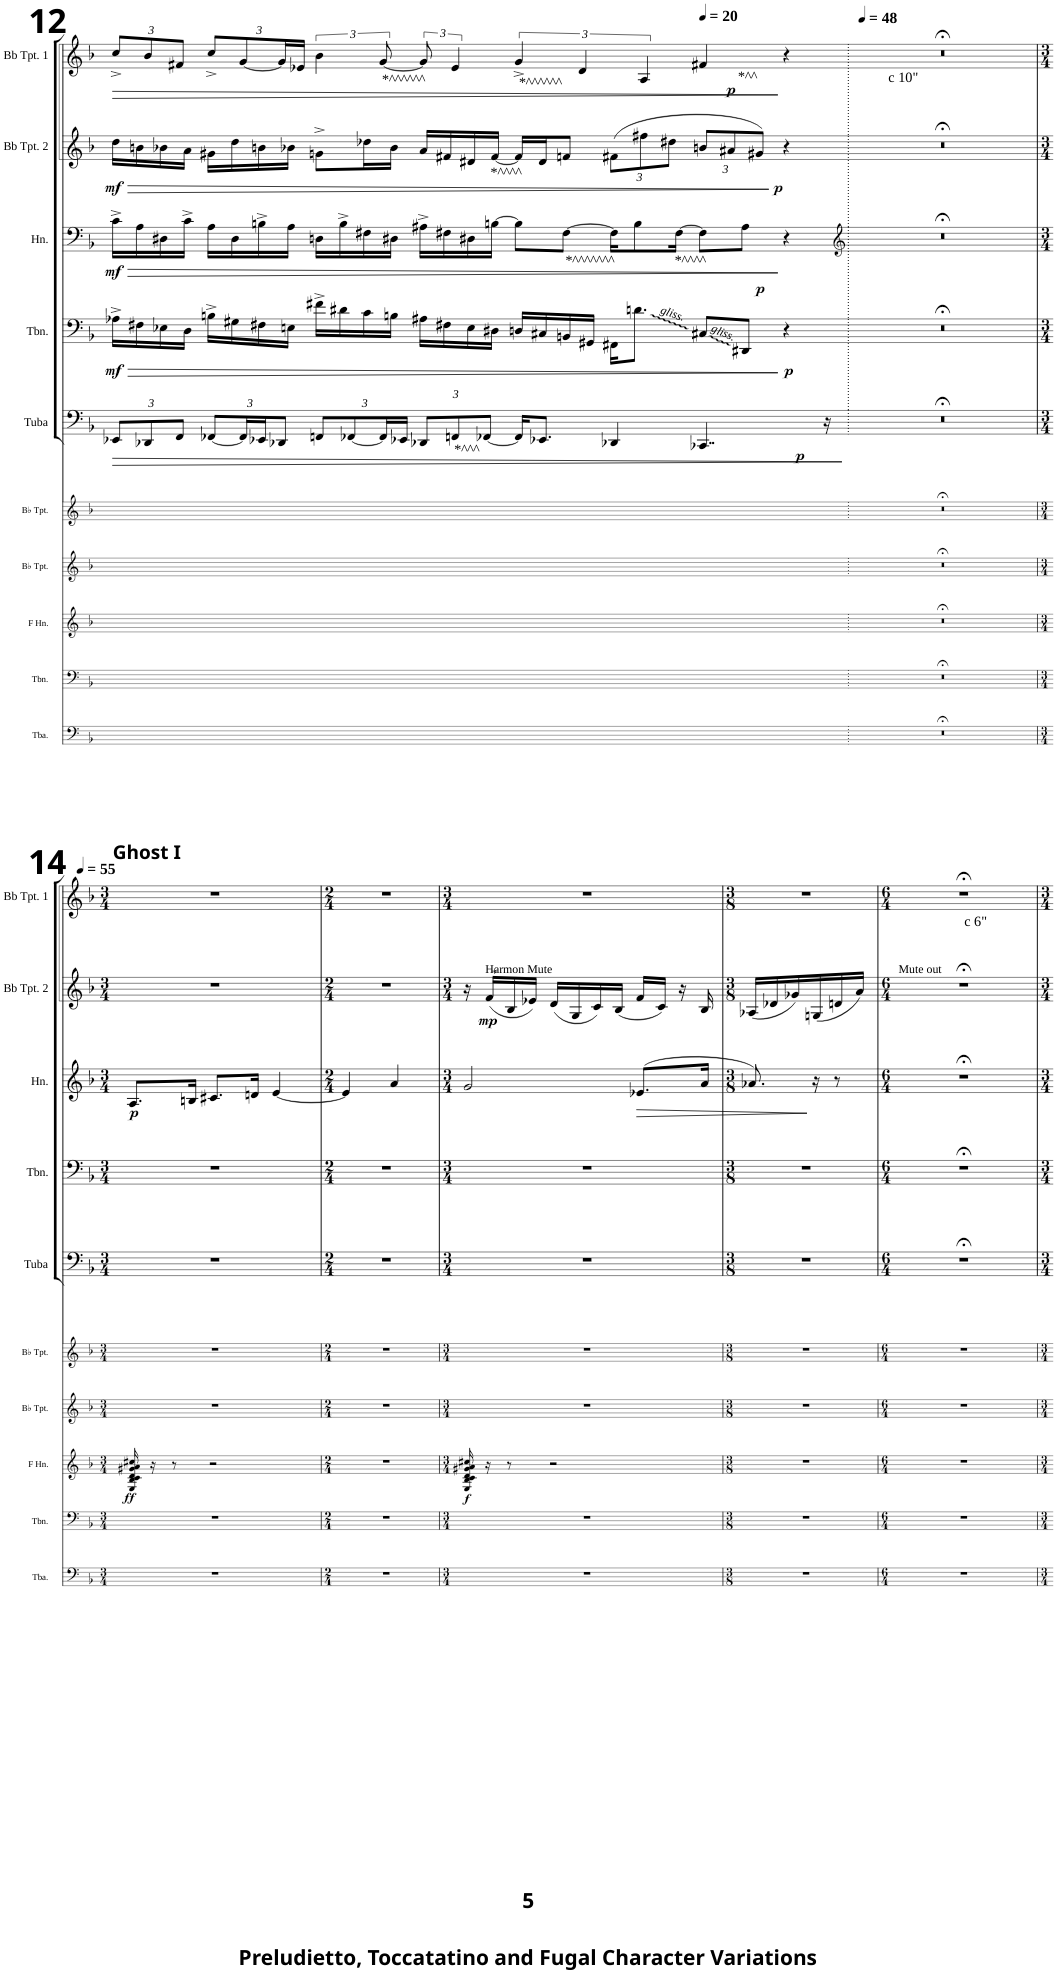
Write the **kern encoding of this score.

**kern	**kern	**kern	**dynam	**kern	**kern	**kern	**dynam	**kern	**dynam	**kern	**dynam	**kern	**dynam	**kern	**dynam
*part10	*part9	*part8	*part8	*part7	*part6	*part5	*part5	*part4	*part4	*part3	*part3	*part2	*part2	*part1	*part1
*staff10	*staff9	*staff8	*staff8	*staff7	*staff6	*staff5	*staff5	*staff4	*staff4	*staff3	*staff3	*staff2	*staff2	*staff1	*staff1
*I"Tuba	*I"Trombone	*I"Horn in F	*	*I"Bb Trumpet	*I"Bb Trumpet	*I"Tuba	*	*I"Trombone	*	*I"Horn in F	*	*I"Trumpet in Bb 2	*	*I"Trumpet in Bb 1	*
*I'Tba.	*I'Tbn.	*	*	*I'Bb Tpt.	*I'Bb Tpt.	*I'Tuba	*	*I'Tbn.	*	*I'Hn.	*	*	*	*	*
!!LO:PB:g=z
*clefF4	*clefF4	*clefG2	*	*clefG2	*clefG2	*clefF4	*	*clefF4	*	*clefF4	*	*clefG2	*	*clefG2	*
*	*	*ITrd4c7	*	*ITrd1c2	*ITrd1c2	*	*	*	*	*ITrd4c7	*	*ITrd1c2	*	*ITrd1c2	*
*k[b-]	*k[b-]	*k[b-]	*	*k[b-]	*k[b-]	*k[b-]	*	*k[b-]	*	*k[b-]	*	*k[b-]	*	*k[b-]	*
*M8/4	*M8/4	*M8/4	*	*M8/4	*M8/4	*M8/4	*	*M8/4	*	*M8/4	*	*M8/4	*	*M8/4	*
*	*	*	*	*	*	*Xbrackettup	*	*	*	*	*	*	*	*	*
=12	=12	=12	=12	=12	=12	=12	=12	=12	=12	=12	=12	=12	=12	=12	=12
!	!	!	!	!	!	!	!LO:HP:b	!	!LO:HP:b	!	!LO:HP:b	!	!LO:HP:b	!	!
*	*	*	*	*	*	*	*	*	*	*	*	*	*	*Xbrackettup	*
!	!	!	!	!	!	!	!	!	!LO:DY:n=1:b	!	!LO:DY:n=1:b	!	!LO:DY:n=1:b	!	!LO:HP:b
0ryy	0ryy	0ryy	.	0ryy	0ryy	12EE-X/L	>	16A-X^\LL	> mf	16c^\LL	> mf	16dd\LL	> mf	12cc^/L	>
.	.	.	.	.	.	.	.	16F#X\	.	16A\	.	16bn\	.	.	.
.	.	.	.	.	.	12DD-X/	.	.	.	.	.	.	.	12b-/	.
.	.	.	.	.	.	.	.	16E-X\	.	16D#X\	.	16b-X\	.	.	.
.	.	.	.	.	.	12FF/J	.	.	.	.	.	.	.	12f#X/J	.
.	.	.	.	.	.	.	.	16D\JJ	.	16c^\JJ	.	16a\JJ	.	.	.
.	.	.	.	.	.	[12FF-X/L	.	16Bn^\LL	.	16A\LL	.	16g#X\LL	.	12cc^/L	.
.	.	.	.	.	.	.	.	16G#X\	.	16D#\	.	16dd\	.	.	.
.	.	.	.	.	.	24FF-/L]	.	.	.	.	.	.	.	[12g/	.
.	.	.	.	.	.	24EE-X/J	.	16F#X\	.	16Bn^\	.	16bn\	.	.	.
.	.	.	.	.	.	12DD-X/J	.	.	.	.	.	.	.	24g/L]	.
.	.	.	.	.	.	.	.	16En\JJ	.	16A\JJ	.	16b-X\JJ	.	.	.
.	.	.	.	.	.	.	.	.	.	.	.	.	.	24e-X/JJ	.
*	*	*	*	*	*	*	*	*	*	*	*	*	*	*brackettup	*
.	.	.	.	.	.	12FFn/L	.	16f#X^\LL	.	16Dn\LL	.	8gn^\L	.	6b-\	.
.	.	.	.	.	.	.	.	16d#X\	.	16B^\	.	.	.	.	.
.	.	.	.	.	.	[12FF-X/	.	.	.	.	.	.	.	.	.
.	.	.	.	.	.	.	.	16c\	.	16F#X\	.	16dd-X\L	.	.	.
!	!	!	!	!	!	!	!	!	!	!	!	!	!	!LO:TX:b:i:t=*^^^^^^	!
.	.	.	.	.	.	24FF-/L]	.	.	.	.	.	.	.	[12g/	.
.	.	.	.	.	.	.	.	16Bn\JJ	.	16D#X\JJ	.	16b-\JJ	.	.	.
.	.	.	.	.	.	24EE-X/JJ	.	.	.	.	.	.	.	.	.
.	.	.	.	.	.	12DD-X/L	.	16A#X\LL	.	16A#X^\LL	.	16a/LL	.	12g/]	.
.	.	.	.	.	.	.	.	16F#X\	.	16F#X\	.	16f#X/	.	.	.
!	!	!	!	!	!	!LO:TX:b:i:t=*^^^	!	!	!	!	!	!	!	!	!
.	.	.	.	.	.	12FFn/	.	.	.	.	.	.	.	6e-/	.
.	.	.	.	.	.	.	.	16E\	.	16D#X\	.	16d#X/	.	.	.
.	.	.	.	.	.	[12FF-X/J	.	.	.	.	.	.	.	.	.
!	!	!	!	!	!	!	!	!	!	!	!	!LO:TX:b:i:t=*^^^^	!	!	!
.	.	.	.	.	.	.	.	16D#X\JJ	.	[16Bn\JJ	.	[16f#/JJ	.	.	.
!	!	!	!	!	!	!	!	!	!	!	!	!	!	!LO:TX:b:i:t=*^^^^^^	!
.	.	.	.	.	.	16FF-/KL]	.	16Dn/LL	.	8B\L]	.	16f#/LL]	.	6g^/	.
.	.	.	.	.	.	8.EE-X/J	.	16C#X/	.	.	.	16d#/J	.	.	.
!	!	!	!	!	!	!	!	!	!	!LO:TX:b:i:t=*^^^^^^^	!	!	!	!	!
.	.	.	.	.	.	.	.	16BBn/	.	[8F#\J	.	8fn/J	.	.	.
.	.	.	.	.	.	.	.	.	.	.	.	.	.	6d/	.
.	.	.	.	.	.	.	.	16GG#X/JJ	.	.	.	.	.	.	.
*	*	*	*	*	*	*	*	*	*	*	*	*Xbrackettup	*	*	*
.	.	.	.	.	.	4DD-X/	.	16FF#X\KL	.	16F#\KL]	.	(12f#X\L	.	.	.
.	.	.	.	.	.	.	.	8.dn\J	.	8B\	.	.	.	.	.
.	.	.	.	.	.	.	.	.	.	.	.	12ff#X\	.	6A/	.
.	.	.	.	.	.	.	.	.	.	.	.	12dd#X\J	.	.	.
!	!	!	!	!	!	!	!	!	!	!LO:TX:b:i:t=*^^^^	!	!	!	!	!
.	.	.	.	.	.	.	.	.	.	[16F#\Jk	.	.	.	.	.
*	*	*	*	*	*	*	*	*	*	*	*	*	*	*MM20	*
!	!	!	!	!	!	!	!	!	!	!	!	!	!	!LO:TX:b:i:t=*^^	!
!	!	!	!	!	!	!	!LO:DY:b	!	!	!	!	!	!	!	!LO:DY:b
.	.	.	.	.	.	4..CC-X/	p	8C#X/L	.	8F#\L]	.	12bn/L	.	4f#X/	p
.	.	.	.	.	.	.	.	.	.	.	.	12a#X/	.	.	.
!	!	!	!	!	!	!	!	!	!	!	!LO:DY:n=2:b	!	!	!	!
.	.	.	.	.	.	.	.	8DD#X/J	.	8A#\J	p	.	.	.	.
.	.	.	.	.	.	.	.	.	.	.	.	12g#X/J)	.	.	.
!	!	!	!	!	!	!	!	!	!LO:DY:n=2:b	!	!	!	!LO:DY:n=2:b	!	!
.	.	.	.	.	.	.	.	4r	] p	4r	]	4r	] p	4r	]
.	.	.	.	.	.	16r	.	.	.	.	.	.	.	.	.
.	.	.	.	.	.	.	]	.	.	.	.	.	.	.	.
=13.	=13.	=13.	=13.	=13.	=13.	=13.	=13.	=13.	=13.	=13.	=13.	=13.	=13.	=13.	=13.
*	*	*	*	*	*	*	*	*	*	*clefG2	*	*	*	*	*
*	*	*	*	*	*	*	*	*	*	*	*	*	*	*MM48	*
!	!	!	!	!	!	!	!	!	!	!	!	!	!	!LO:TX:a:t=c 10"	!
0r;<	0r;<	0r;<	.	0r;<	0r;<	0r;<	.	0r;<	.	0r;<	.	0r;<	.	0r;<	.
!!LO:LB:g=z
=14	=14	=14	=14	=14	=14	=14	=14	=14	=14	=14	=14	=14	=14	=14	=14
*M3/4	*M3/4	*M3/4	*	*M3/4	*M3/4	*M3/4	*	*M3/4	*	*M3/4	*	*M3/4	*	*M3/4	*
*	*	*	*	*	*	*	*	*	*	*	*	*	*	*MM55	*
!	!	!	!	!	!	!	!	!	!	!	!	!	!	!LO:TX:a:B:t=Ghost I	!
!	!	!	!LO:DY:b	!	!	!	!	!	!	!	!LO:DY:b	!	!	!	!
2.r	2.r	16E/ 16B-/ 16c/ 16d/ 16g#X/ 16a/ 16cc#X/	ff	2.r	2.r	2.r	.	2.r	.	8.A/L	p	2.r	.	2.r	.
.	.	16r	.	.	.	.	.	.	.	.	.	.	.	.	.
.	.	8r	.	.	.	.	.	.	.	.	.	.	.	.	.
.	.	.	.	.	.	.	.	.	.	16Bn/Jk	.	.	.	.	.
.	.	2r	.	.	.	.	.	.	.	8.c#X/L	.	.	.	.	.
.	.	.	.	.	.	.	.	.	.	16dn/Jk	.	.	.	.	.
.	.	.	.	.	.	.	.	.	.	[4e/	.	.	.	.	.
=15	=15	=15	=15	=15	=15	=15	=15	=15	=15	=15	=15	=15	=15	=15	=15
*M2/4	*M2/4	*M2/4	*	*M2/4	*M2/4	*M2/4	*	*M2/4	*	*M2/4	*	*M2/4	*	*M2/4	*
2r	2r	2r	.	2r	2r	2r	.	2r	.	4e/]	.	2r	.	2r	.
.	.	.	.	.	.	.	.	.	.	4a/	.	.	.	.	.
=16	=16	=16	=16	=16	=16	=16	=16	=16	=16	=16	=16	=16	=16	=16	=16
*M3/4	*M3/4	*M3/4	*	*M3/4	*M3/4	*M3/4	*	*M3/4	*	*M3/4	*	*M3/4	*	*M3/4	*
!	!	!	!LO:DY:b	!	!	!	!	!	!	!	!	!	!	!	!
2.r	2.r	16E/ 16B-/ 16c/ 16d/ 16g#X/ 16a/ 16cc#X/	f	2.r	2.r	2.r	.	2.r	.	2g/	.	16r	.	2.r	.
!	!	!	!	!	!	!	!	!	!	!	!	!LO:TX:a:t=+	!	!	!
!	!	!	!	!	!	!	!	!	!	!	!	!LO:TX:a:t=Harmon Mute	!	!	!
!	!	!	!	!	!	!	!	!	!	!	!	!	!LO:DY:b	!	!
.	.	16r	.	.	.	.	.	.	.	.	.	(16f/LL	mp	.	.
.	.	8r	.	.	.	.	.	.	.	.	.	16B-/	.	.	.
.	.	.	.	.	.	.	.	.	.	.	.	16e-X/JJ)	.	.	.
.	.	2r	.	.	.	.	.	.	.	.	.	(16d/LL	.	.	.
.	.	.	.	.	.	.	.	.	.	.	.	16G/	.	.	.
.	.	.	.	.	.	.	.	.	.	.	.	16c/)	.	.	.
.	.	.	.	.	.	.	.	.	.	.	.	(16B-/JJ	.	.	.
!	!	!	!	!	!	!	!	!	!	!	!LO:HP:b	!	!	!	!
.	.	.	.	.	.	.	.	.	.	(>8.e-X/L	>	16f/LL	.	.	.
.	.	.	.	.	.	.	.	.	.	.	.	16c/JJ)	.	.	.
.	.	.	.	.	.	.	.	.	.	.	.	16r	.	.	.
.	.	.	.	.	.	.	.	.	.	16a/Jk	.	16B-/	.	.	.
=17	=17	=17	=17	=17	=17	=17	=17	=17	=17	=17	=17	=17	=17	=17	=17
*M3/8	*M3/8	*M3/8	*	*M3/8	*M3/8	*M3/8	*	*M3/8	*	*M3/8	*	*M3/8	*	*M3/8	*
4.r	4.r	4.r	.	4.r	4.r	4.r	.	4.r	.	8.a-X/)	.	(16A-X/LL	.	4.r	.
.	.	.	.	.	.	.	.	.	.	.	.	16d-X/	.	.	.
.	.	.	.	.	.	.	.	.	.	.	.	16g-X/)	.	.	.
.	.	.	.	.	.	.	.	.	.	16r	]	(16Gn/	.	.	.
.	.	.	.	.	.	.	.	.	.	8r	.	16dn/	.	.	.
.	.	.	.	.	.	.	.	.	.	.	.	16a/JJ)	.	.	.
=18	=18	=18	=18	=18	=18	=18	=18	=18	=18	=18	=18	=18	=18	=18	=18
*M6/4	*M6/4	*M6/4	*	*M6/4	*M6/4	*M6/4	*	*M6/4	*	*M6/4	*	*M6/4	*	*M6/4	*
!	!	!	!	!	!	!	!	!	!	!	!	!	!	!LO:TX:a:t=c 6"	!
!	!	!	!	!	!	!	!	!	!	!	!	!LO:TX:a:t=Mute out	!	!	!
1.r	1.r	1.r	.	1.r	1.r	1.r;<	.	1.r;<	.	1.r;<	.	1.r;<	.	1.r;<	.
=	=	=	=	=	=	=	=	=	=	=	=	=	=	=	=
*-	*-	*-	*-	*-	*-	*-	*-	*-	*-	*-	*-	*-	*-	*-	*-
